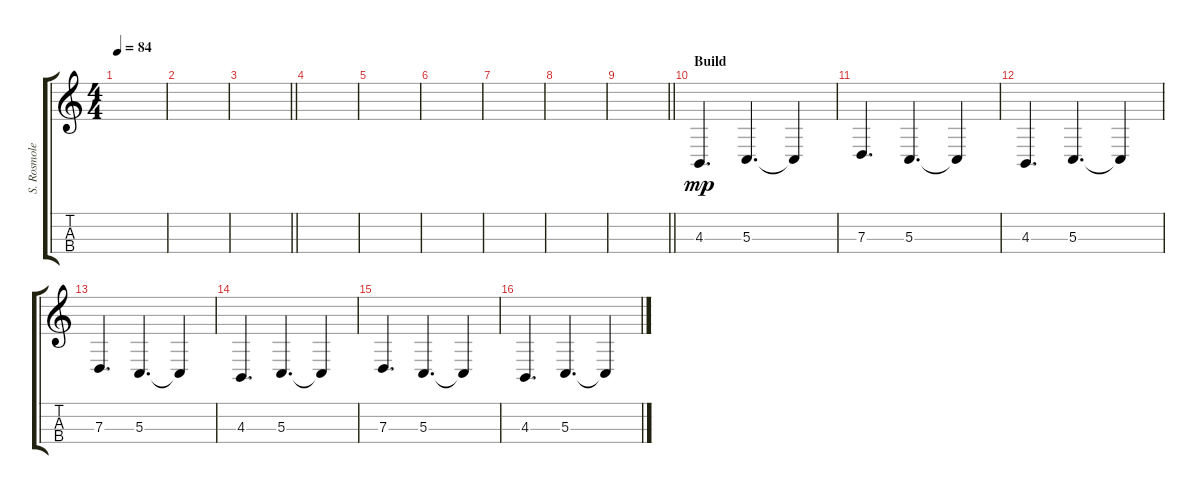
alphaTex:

\track ("S. Rosmolen - Cello" "S. Rosmole") {instrument cello}
\staff {score tabs}
\tuning (A3 D3 G2 C2) {hide}
\ts (4 4)
\tempo 84
\clef g2
\ks c
|
|
\barLineRight lightlight
|
|
|
|
|
|
\barLineRight lightlight
|
\section ("" "Build")
4.3.4{d dy mp} 5.3.4{d} 5.3{t}.4 |
7.3.4{d} 5.3.4{d} 5.3{t}.4 |
4.3.4{d} 5.3.4{d} 5.3{t}.4 |
7.3.4{d} 5.3.4{d} 5.3{t}.4 |
4.3.4{d} 5.3.4{d} 5.3{t}.4 |
7.3.4{d} 5.3.4{d} 5.3{t}.4 |
4.3.4{d} 5.3.4{d} 5.3{t}.4
